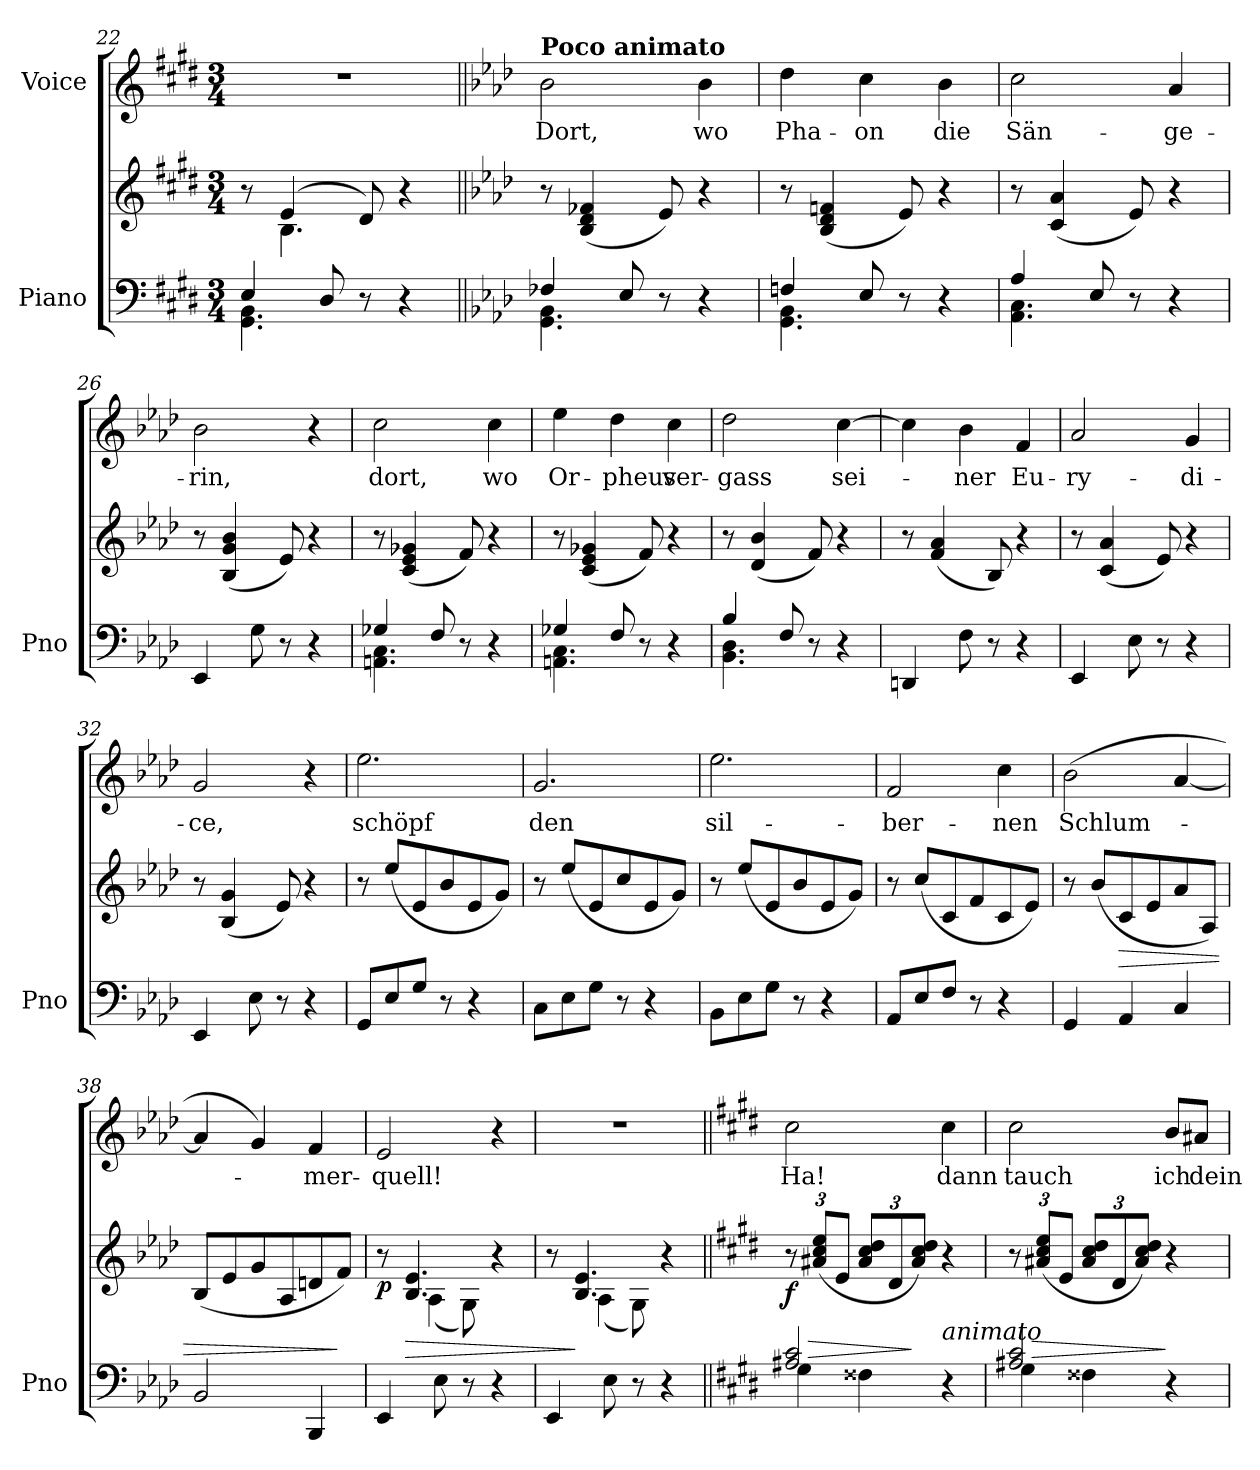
**kern	**kern	**dynam	**kern	**text
*part2	*part2	*part2	*part1	*part1
*staff3	*staff2	*staff2/3	*staff1	*staff1
*I"Piano	*	*	*I"Voice	*
*I'Pno	*	*	*	*
*clefF4	*clefG2	*	*clefG2	*
*k[f#c#g#d#]	*k[f#c#g#d#]	*	*k[f#c#g#d#]	*
*M3/4	*M3/4	*	*M3/4	*
=22	=22	=22	=22	=22
*^	*^	*	*	*
4.GG#\ 4.BB\	4E/	8r	8ryy	.	2.r	.
.	.	(>4e/	4.B\	.	.	.
.	8D#/	.	.	.	.	.
8r	8ryy	8d#/)	.	.	.	.
4r	4ryy	4r	4ryy	.	.	.
*	*	*v	*v	*	*	*
=23||	=23||	=23||	=23||	=23||	=23||
*k[b-e-a-d-]	*	*k[b-e-a-d-]	*	*k[b-e-a-d-]	*
*	*	*^	*	*	*
!	!	!	!	!	!LO:TX:a:B:t=Poco animato	!
!	!	!	!	!	!	!LO:LY:b
*	*	*v	*v	*	*	*
4.GG\ 4.BB-\	4F-X/	8r	.	2b-\	Dort,
.	.	(>4B-/ 4d-/ 4f-X/	.	.	.
.	8E-/	.	.	.	.
8r	8ryy	8e-/)	.	.	.
!	!	!	!	!	!LO:LY:b
4r	4ryy	4r	.	4b-\	wo
=24	=24	=24	=24	=24	=24
!	!	!	!	!	!LO:LY:b
4.GG\ 4.BB-\	4Fn/	8r	.	4dd-\	Pha-
.	.	(>4B-/ 4d-/ 4fn/	.	.	.
!	!	!	!	!	!LO:LY:b
.	8E-/	.	.	4cc\	-on
8r	8ryy	8e-/)	.	.	.
!	!	!	!	!	!LO:LY:b
4r	4ryy	4r	.	4b-\	die
!!LO:LB:g=z
=25	=25	=25	=25	=25	=25
!	!	!	!	!	!LO:LY:b
4A-/	4.AA-\ 4.C\	8r	.	2cc\	Sän-
.	.	(<4c/ 4a-/	.	.	.
8E-/	.	.	.	.	.
8r	8ryy	8e-/)	.	.	.
!	!	!	!	!	!LO:LY:b
4r	4ryy	4r	.	4a-/	-ge-
=26	=26	=26	=26	=26	=26
!	!	!	!	!	!LO:LY:b
*v	*v	*	*	*	*
4EE-/	8r	.	2b-\	-rin,
.	(<4B-/ 4g/ 4b-/	.	.	.
8G\	.	.	.	.
8r	8e-/)	.	.	.
4r	4r	.	4r	.
=27	=27	=27	=27	=27
*^	*	*	*	*
!	!	!	!	!	!LO:LY:b
4G-X/	4.AAn\ 4.C\	8r	.	2cc\	dort,
.	.	(<4c/ 4e-/ 4g-X/	.	.	.
8F/	.	.	.	.	.
8r	8ryy	8f/)	.	.	.
!	!	!	!	!	!LO:LY:b
4r	4rFyy	4r	.	4cc\	wo
=28	=28	=28	=28	=28	=28
!	!	!	!	!	!LO:LY:b
4G-X/	4.AAn\ 4.C\	8r	.	4ee-\	Or-
.	.	(<4c/ 4e-/ 4g-X/	.	.	.
!	!	!	!	!	!LO:LY:b
8F/	.	.	.	4dd-\	-pheus
8r	8ryy	8f/)	.	.	.
!	!	!	!	!	!LO:LY:b
4r	4ryy	4r	.	4cc\	ver-
=29	=29	=29	=29	=29	=29
!	!	!	!	!	!LO:LY:b
4B-/	4.BB-\ 4.D-\	8r	.	2dd-\	-gass
.	.	(<4d-/ 4b-/	.	.	.
8F/	.	.	.	.	.
8r	8ryy	8f/)	.	.	.
!	!	!	!	!	!LO:LY:b
4r	4ryy	4r	.	[4cc\	sei-
*v	*v	*	*	*	*
=30	=30	=30	=30	=30
4DDn/	8r	.	4cc\]	.
.	(<4f/ 4a-/	.	.	.
!	!	!	!	!LO:LY:b
8F\	.	.	4b-\	-ner
8r	8B-/)	.	.	.
!	!	!	!	!LO:LY:b
4r	4r	.	4f/	Eu-
!!LO:LB:g=z
=31	=31	=31	=31	=31
!	!	!	!	!LO:LY:b
4EE-/	8r	.	2a-/	-ry-
.	(<4c/ 4a-/	.	.	.
8E-\	.	.	.	.
8r	8e-/)	.	.	.
!	!	!	!	!LO:LY:b
4r	4r	.	4g/	-di-
=32	=32	=32	=32	=32
!	!	!	!	!LO:LY:b
4EE-/	8r	.	2g/	-ce,
.	(<4B-/ 4g/	.	.	.
8E-\	.	.	.	.
8r	8e-/)	.	.	.
4r	4r	.	4r	.
=33	=33	=33	=33	=33
!	!	!	!	!LO:LY:b
8GG/L	8r	.	2.ee-\	schöpf
8E-/	(<8ee-/L	.	.	.
8G/J	8e-/	.	.	.
8r	8b-/	.	.	.
4r	8e-/	.	.	.
.	8g/J)	.	.	.
=34	=34	=34	=34	=34
!	!	!	!	!LO:LY:b
8C\L	8r	.	2.g/	den
8E-\	(<8ee-/L	.	.	.
8G\J	8e-/	.	.	.
8r	8cc/	.	.	.
4r	8e-/	.	.	.
.	8g/J)	.	.	.
=35	=35	=35	=35	=35
!	!	!	!	!LO:LY:b
8BB-\L	8r	.	2.ee-\	sil-
8E-\	(<8ee-/L	.	.	.
8G\J	8e-/	.	.	.
8r	8b-/	.	.	.
4r	8e-/	.	.	.
.	8g/J)	.	.	.
!!LO:LB:g=z
=36	=36	=36	=36	=36
!	!	!	!	!LO:LY:b
8AA-/L	8r	.	2f/	ber-
8E-/	(<8cc/L	.	.	.
8F/J	8c/	.	.	.
8r	8f/	.	.	.
!	!	!	!	!LO:LY:b
4r	8c/	.	4cc\	-nen
.	8e-/J)	.	.	.
=37	=37	=37	=37	=37
!	!	!	!	!LO:LY:b
4GG/	8r	.	(>2b-\	Schlum-
.	(<8b-/L	.	.	.
!	!	!LO:HP:b	!	!
4AA-/	8c/	>	.	.
.	8e-/	.	.	.
4C/	8a-/	.	[4a-/	.
.	8A-/J)	.	.	.
=38	=38	=38	=38	=38
2BB-/	(<8B-/L	.	4a-/]	.
.	8e-/	.	.	.
.	8g/	.	4g/)	.
.	8A-/	.	.	.
!	!	!	!	!LO:LY:b
4BBB-/	8dn/	.	4f/	-mer-
.	8f/J)	]	.	.
=39	=39	=39	=39	=39
*	*^	*	*	*
!	!	!	!LO:DY:b	!	!LO:LY:b
4EE-/	8r	8ryy	p	2e-/	-quell!
!	!	!	!LO:HP:b	!	!
.	4.B-/ 4.e-/	(<4A-\	>	.	.
8E-\	.	.	.	.	.
8r	.	8G\)	.	.	.
4r	4r	4ryy	.	4r	.
=40	=40	=40	=40	=40	=40
4EE-/	8r	8ryy	.	2.r	.
.	4.B-/ 4.e-/	(<4A-\	]	.	.
8E-\	.	.	.	.	.
8r	.	8G\)	.	.	.
4r	4r	4ryy	.	.	.
*	*v	*v	*	*	*
!!LO:PB:g=z
=41||	=41||	=41||	=41||	=41||
*k[f#c#g#d#]	*k[f#c#g#d#]	*	*k[f#c#g#d#]	*
*^	*	*	*	*
*	*	*Xbrackettup	*	*	*
*	*	*^	*	*	*
!	!	!	!	!LO:DY:b	!	!LO:LY:b
*	*	*v	*v	*	*	*
2A#X/ 2c#/	4G#\	12r	f	2cc#\	Ha!
!	!	!	!LO:HP:b	!	!
.	.	(<12a#X/ 12cc#/ 12ee/L	>	.	.
.	.	12e/J	.	.	.
.	4F##X\	12a#/ 12cc#/ 12dd#/L	.	.	.
.	.	12d#/	.	.	.
.	.	12a#/ 12cc#/ 12dd#/J)	]	.	.
!LO:TX:a:i:t=animato	!	!	!	!	!
!	!	!	!	!	!LO:LY:b
4r	4ryy	4r	.	4cc#\	dann
=42	=42	=42	=42	=42	=42
!	!	!	!	!	!LO:LY:b
2A#X/ 2c#/	4G#\	12r	.	2cc#\	tauch
!	!	!	!LO:HP:b	!	!
.	.	(<12a#X/ 12cc#/ 12ee/L	>	.	.
.	.	12e/J	.	.	.
.	4F##X\	12a#/ 12cc#/ 12dd#/L	.	.	.
.	.	12d#/	.	.	.
.	.	12a#/ 12cc#/ 12dd#/J)	.	.	.
!	!	!	!	!	!LO:LY:b
4r	4ryy	4r	]	8b/L	ich
!	!	!	!	!	!LO:LY:b
.	.	.	.	8a#X/J	dein
*v	*v	*	*	*	*
=	=	=	=	=
*-	*-	*-	*-	*-
